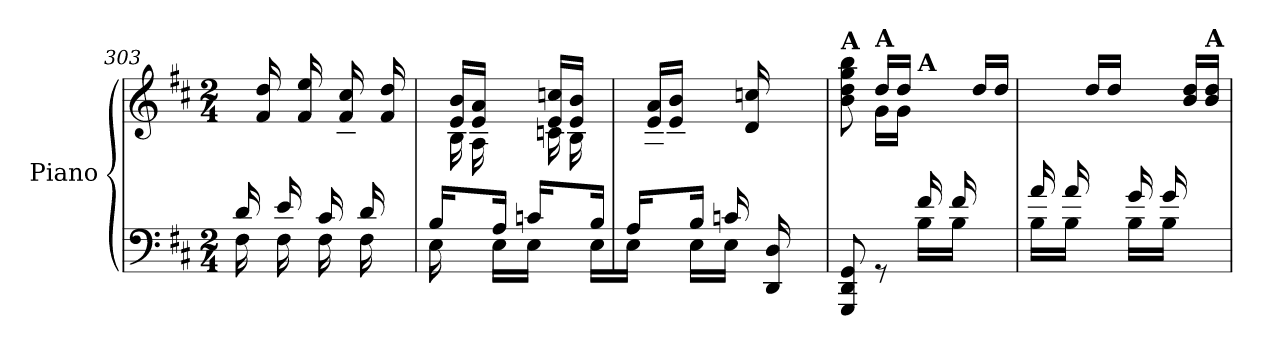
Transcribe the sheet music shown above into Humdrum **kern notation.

**kern	**kern
*part1	*part1
*staff2	*staff1
*I"Piano	*
*I'Pno	*
*clefF4	*clefG2
*k[f#c#]	*k[f#c#]
*M2/4	*M2/4
=303	=303
*^	*^
16d/LL	16F#\	16ryy	16ryy
16ryy	16ryy	16f#/ 16dd/	16d\JJ
16e/LL	16F#\	16ryy	16ryy
16ryy	16ryy	16f#/ 16ee/	16e\JJ
16c#/LL	16F#\	16ryy	16ryy
16ryy	16ryy	16f#/ 16cc#/	16c#\JJ
16d/LL	16F#\	16ryy	16ryy
16ryy	16ryy	16f#/ 16dd/	16d\JJ
!!LO:LB:g=z	!!
=304	=304	=304	=304
16B/LL	16E\	16ryy	16ryy
8ryy	8ryy	16e/ 16b/LL	16B\
.	.	16e/ 16a/JJ	16A\
16A/JJ	16E\LL	16ryy	8ryy
16cn/LL	16E\JJ	16ryy	.
8ryy	8ryy	16e/ 16ccn/LL	16cn\
.	.	16e/ 16b/JJ	16B\
16B/JJ	16E\LL	16ryy	16ryy
=305	=305	=305	=305
16A/LL	16E\JJ	16ryy	16ryy
8ryy	8ryy	16e/ 16a/LL	16A\
.	.	16e/ 16b/JJ	16B\
16B/JJ	16E\LL	16ryy	8ryy
16cn/LL	16E\JJ	16ryy	.
16ryy	16ryy	16d/ 16ccn/	16cn\JJyy
16DD/ 16D/LL	8ryy	8ryy	16ryy
16ryy	.	.	16d\ 16f#\ 16ccn\ 16dd\JJ
=306	=306	=306	=306
*	*	*	*^
!	!	!LO:TX:a:B:t=A	!	!
8GGG/ 8DD/ 8GG/	4ryy	8b\ 8dd\ 8gg\ 8bb\	8ryy	4.ryy
!	!	!LO:TX:a:B:t=A	!	!
8rGG	.	16dd/LL	16g\LL	.
.	.	16dd/JJ	16g\JJ	.
!	!	!LO:TX:a:B:t=A	!	!
16f#/LL	16B\LL	8ryy	4ryy	.
16f#/	16B\JJ	.	.	.
8ryy	8ryy	16dd/LL	.	16g\
.	.	16dd/JJ	.	16g\JJ
*	*	*	*v	*v
=307	=307	=307	=307
16a/LL	16B\LL	8ryy	8ryy
16a/	16B\JJ	.	.
8ryy	8ryy	16dd/LL	16b\
.	.	16dd/JJ	16b\JJ
16g/LL	16B\LL	8ryy	8ryy
16g/	16B\JJ	.	.
8ryy	8ryy	16b/ 16dd/LL	16f#\
!	!	!LO:TX:a:B:t=A	!
.	.	16b/ 16dd/JJ	16f#\JJ
*v	*v	*	*
*	*v	*v
=	=
*-	*-
